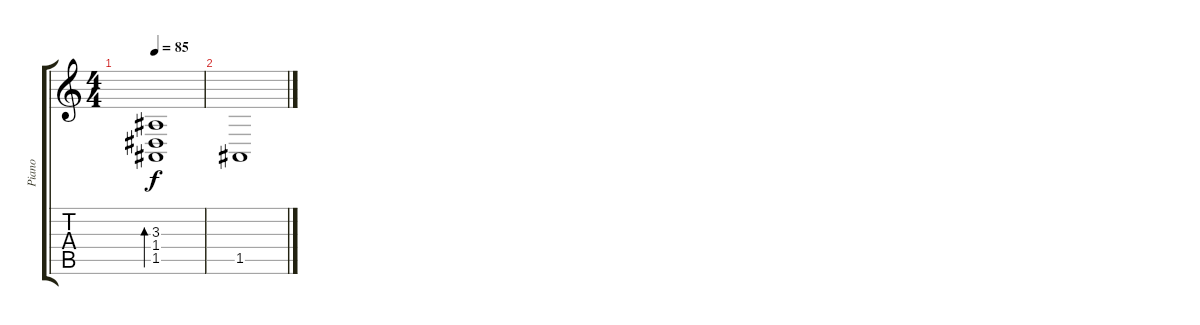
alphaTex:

\track ("Piano" "Piano") {instrument acousticgrandpiano}
\staff {score tabs}
\tuning (E4 B3 G3 D3 A2 E2) {hide}
\ts (4 4)
\tempo 85
\clef g2
\ks c
(3.3 1.4 1.5).1{bd 480 dy f} |
1.5.1
